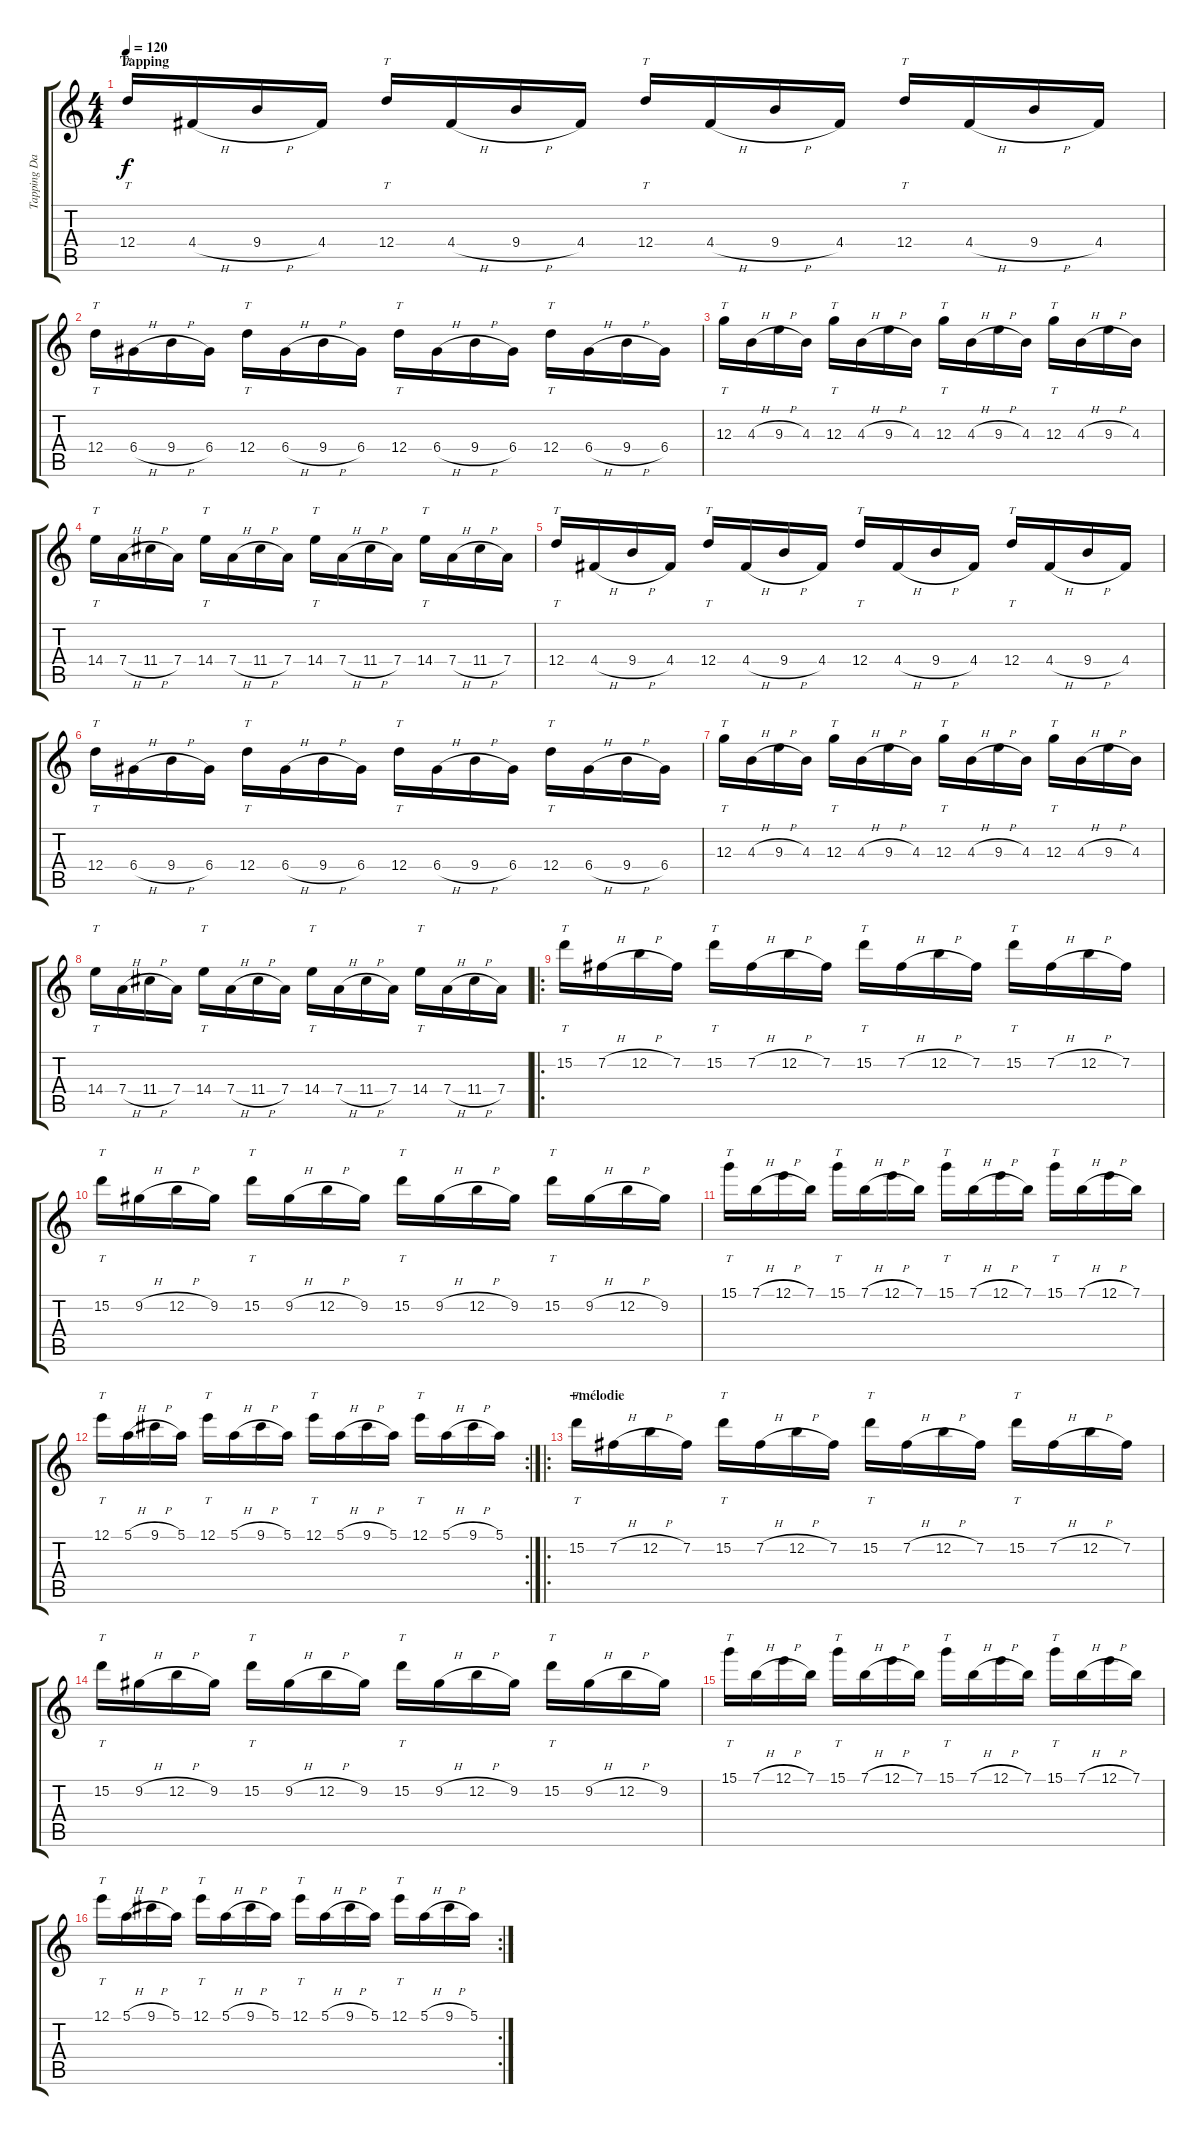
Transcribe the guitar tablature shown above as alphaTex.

\track ("Tapping Daft" "Tapping Da") {instrument overdrivenguitar}
\staff {score tabs}
\tuning (E4 B3 G3 D3 A2 E2) {hide}
\ts (4 4)
\section ("" "Tapping")
\tempo 120
\clef g2
\ks c
12.4.16{tt dy f} 4.4{h}.16 9.4{h}.16 4.4.16 12.4.16{tt} 4.4{h}.16 9.4{h}.16 4.4.16 12.4.16{tt} 4.4{h}.16 9.4{h}.16 4.4.16 12.4.16{tt} 4.4{h}.16 9.4{h}.16 4.4.16 |
12.4.16{tt} 6.4{h}.16 9.4{h}.16 6.4.16 12.4.16{tt} 6.4{h}.16 9.4{h}.16 6.4.16 12.4.16{tt} 6.4{h}.16 9.4{h}.16 6.4.16 12.4.16{tt} 6.4{h}.16 9.4{h}.16 6.4.16 |
12.3.16{tt} 4.3{h}.16 9.3{h}.16 4.3.16 12.3.16{tt} 4.3{h}.16 9.3{h}.16 4.3.16 12.3.16{tt} 4.3{h}.16 9.3{h}.16 4.3.16 12.3.16{tt} 4.3{h}.16 9.3{h}.16 4.3.16 |
14.4.16{tt} 7.4{h}.16 11.4{h}.16 7.4.16 14.4.16{tt} 7.4{h}.16 11.4{h}.16 7.4.16 14.4.16{tt} 7.4{h}.16 11.4{h}.16 7.4.16 14.4.16{tt} 7.4{h}.16 11.4{h}.16 7.4.16 |
12.4.16{tt} 4.4{h}.16 9.4{h}.16 4.4.16 12.4.16{tt} 4.4{h}.16 9.4{h}.16 4.4.16 12.4.16{tt} 4.4{h}.16 9.4{h}.16 4.4.16 12.4.16{tt} 4.4{h}.16 9.4{h}.16 4.4.16 |
12.4.16{tt} 6.4{h}.16 9.4{h}.16 6.4.16 12.4.16{tt} 6.4{h}.16 9.4{h}.16 6.4.16 12.4.16{tt} 6.4{h}.16 9.4{h}.16 6.4.16 12.4.16{tt} 6.4{h}.16 9.4{h}.16 6.4.16 |
12.3.16{tt} 4.3{h}.16 9.3{h}.16 4.3.16 12.3.16{tt} 4.3{h}.16 9.3{h}.16 4.3.16 12.3.16{tt} 4.3{h}.16 9.3{h}.16 4.3.16 12.3.16{tt} 4.3{h}.16 9.3{h}.16 4.3.16 |
14.4.16{tt} 7.4{h}.16 11.4{h}.16 7.4.16 14.4.16{tt} 7.4{h}.16 11.4{h}.16 7.4.16 14.4.16{tt} 7.4{h}.16 11.4{h}.16 7.4.16 14.4.16{tt} 7.4{h}.16 11.4{h}.16 7.4.16 |
\ro
15.2.16{tt} 7.2{h}.16 12.2{h}.16 7.2.16 15.2.16{tt} 7.2{h}.16 12.2{h}.16 7.2.16 15.2.16{tt} 7.2{h}.16 12.2{h}.16 7.2.16 15.2.16{tt} 7.2{h}.16 12.2{h}.16 7.2.16 |
15.2.16{tt} 9.2{h}.16 12.2{h}.16 9.2.16 15.2.16{tt} 9.2{h}.16 12.2{h}.16 9.2.16 15.2.16{tt} 9.2{h}.16 12.2{h}.16 9.2.16 15.2.16{tt} 9.2{h}.16 12.2{h}.16 9.2.16 |
15.1.16{tt} 7.1{h}.16 12.1{h}.16 7.1.16 15.1.16{tt} 7.1{h}.16 12.1{h}.16 7.1.16 15.1.16{tt} 7.1{h}.16 12.1{h}.16 7.1.16 15.1.16{tt} 7.1{h}.16 12.1{h}.16 7.1.16 |
\rc 2
12.1.16{tt} 5.1{h}.16 9.1{h}.16 5.1.16 12.1.16{tt} 5.1{h}.16 9.1{h}.16 5.1.16 12.1.16{tt} 5.1{h}.16 9.1{h}.16 5.1.16 12.1.16{tt} 5.1{h}.16 9.1{h}.16 5.1.16 |
\ro
\section ("" "+mélodie")
15.2.16{tt} 7.2{h}.16 12.2{h}.16 7.2.16 15.2.16{tt} 7.2{h}.16 12.2{h}.16 7.2.16 15.2.16{tt} 7.2{h}.16 12.2{h}.16 7.2.16 15.2.16{tt} 7.2{h}.16 12.2{h}.16 7.2.16 |
15.2.16{tt} 9.2{h}.16 12.2{h}.16 9.2.16 15.2.16{tt} 9.2{h}.16 12.2{h}.16 9.2.16 15.2.16{tt} 9.2{h}.16 12.2{h}.16 9.2.16 15.2.16{tt} 9.2{h}.16 12.2{h}.16 9.2.16 |
15.1.16{tt} 7.1{h}.16 12.1{h}.16 7.1.16 15.1.16{tt} 7.1{h}.16 12.1{h}.16 7.1.16 15.1.16{tt} 7.1{h}.16 12.1{h}.16 7.1.16 15.1.16{tt} 7.1{h}.16 12.1{h}.16 7.1.16 |
\rc 2
12.1.16{tt} 5.1{h}.16 9.1{h}.16 5.1.16 12.1.16{tt} 5.1{h}.16 9.1{h}.16 5.1.16 12.1.16{tt} 5.1{h}.16 9.1{h}.16 5.1.16 12.1.16{tt} 5.1{h}.16 9.1{h}.16 5.1.16
